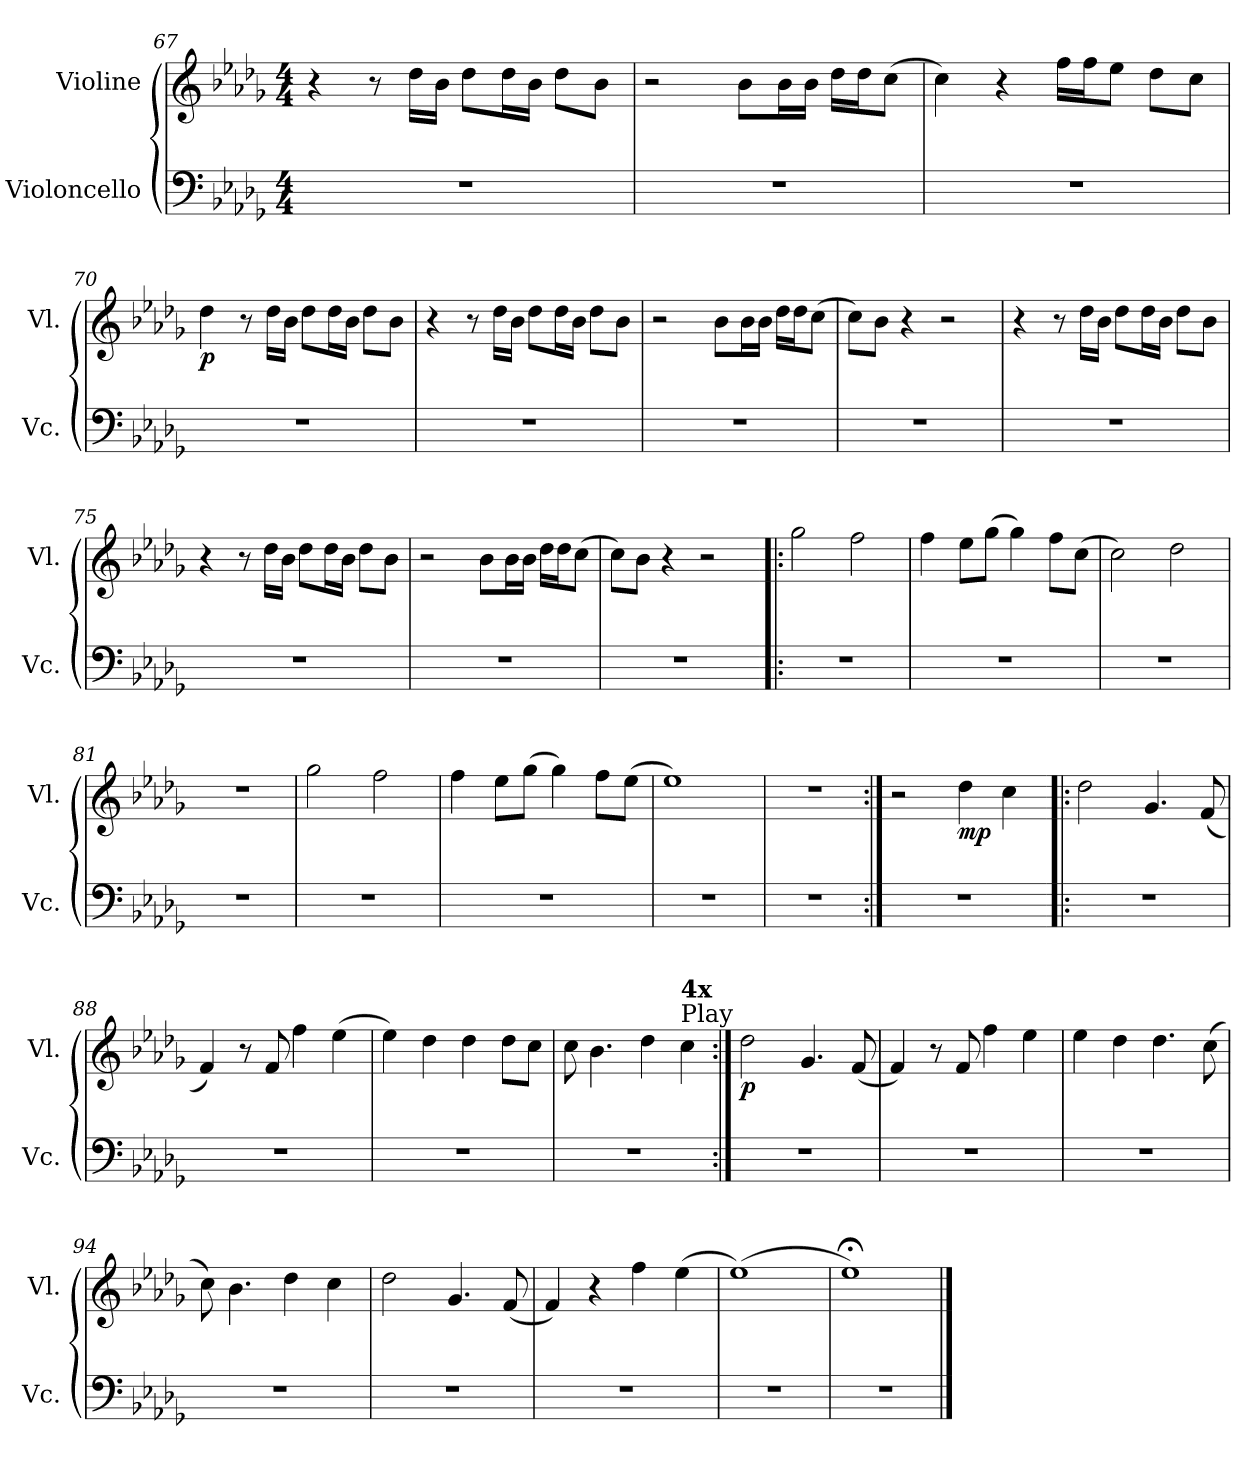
**kern	**kern	**dynam
*part2	*part1	*part1
*staff2	*staff1	*staff1
*I"Violoncello	*I"Violine	*
*I'Vc.	*I'Vl.	*
!!LO:LB:g=z
*clefF4	*clefG2	*
*k[b-e-a-d-g-]	*k[b-e-a-d-g-]	*
*M4/4	*M4/4	*
=67	=67	=67
1r	4r	.
.	8r	.
.	16dd-\LL	.
.	16b-\JJ	.
.	8dd-\L	.
.	16dd-\L	.
.	16b-\JJ	.
.	8dd-\L	.
.	8b-\J	.
=68	=68	=68
1r	2r	.
.	8b-\L	.
.	16b-\L	.
.	16b-\JJ	.
.	16dd-\LL	.
.	16dd-\J	.
.	(8cc\J	.
=69	=69	=69
1r	4cc\)	.
.	4r	.
.	16ff\LL	.
.	16ff\J	.
.	8ee-\J	.
.	8dd-\L	.
.	8cc\J	.
=70	=70	=70
!	!	!LO:DY:b
1r	4dd-\	p
.	8r	.
.	16dd-\LL	.
.	16b-\JJ	.
.	8dd-\L	.
.	16dd-\L	.
.	16b-\JJ	.
.	8dd-\L	.
.	8b-\J	.
=71	=71	=71
1r	4r	.
.	8r	.
.	16dd-\LL	.
.	16b-\JJ	.
.	8dd-\L	.
.	16dd-\L	.
.	16b-\JJ	.
.	8dd-\L	.
.	8b-\J	.
!!LO:LB:g=z
=72	=72	=72
1r	2r	.
.	8b-\L	.
.	16b-\L	.
.	16b-\JJ	.
.	16dd-\LL	.
.	16dd-\J	.
.	(8cc\J	.
=73	=73	=73
1r	8cc\L)	.
.	8b-\J	.
.	4r	.
.	2r	.
=74	=74	=74
1r	4r	.
.	8r	.
.	16dd-\LL	.
.	16b-\JJ	.
.	8dd-\L	.
.	16dd-\L	.
.	16b-\JJ	.
.	8dd-\L	.
.	8b-\J	.
=75	=75	=75
1r	4r	.
.	8r	.
.	16dd-\LL	.
.	16b-\JJ	.
.	8dd-\L	.
.	16dd-\L	.
.	16b-\JJ	.
.	8dd-\L	.
.	8b-\J	.
=76	=76	=76
1r	2r	.
.	8b-\L	.
.	16b-\L	.
.	16b-\JJ	.
.	16dd-\LL	.
.	16dd-\J	.
.	(8cc\J	.
=77	=77	=77
1r	8cc\L)	.
.	8b-\J	.
.	4r	.
.	2r	.
!!LO:LB:g=z
=78!|:	=78!|:	=78!|:
*	*MM100	*
1r	2gg-\	.
.	2ff\	.
=79	=79	=79
1r	4ff\	.
.	8ee-\L	.
.	(8gg-\J	.
.	4gg-\)	.
.	8ff\L	.
.	(8cc\J	.
=80	=80	=80
1r	2cc\)	.
.	2dd-\	.
=81	=81	=81
1r	1r	.
=82	=82	=82
1r	2gg-\	.
.	2ff\	.
=83	=83	=83
1r	4ff\	.
.	8ee-\L	.
.	(8gg-\J	.
.	4gg-\)	.
.	8ff\L	.
.	(8ee-\J	.
=84	=84	=84
1r	1ee-)	.
=85	=85	=85
1r	1r	.
=86:|!	=86:|!	=86:|!
1r	2r	.
!	!	!LO:DY:b
.	4dd-\	mp
.	4cc\	.
=87!|:	=87!|:	=87!|:
1r	2dd-\	.
.	4.g-/	.
.	(8f/	.
!!LO:PB:g=z
=88	=88	=88
1r	4f/)	.
.	8r	.
.	8f/	.
.	4ff\	.
.	(4ee-\	.
=89	=89	=89
1r	4ee-\)	.
.	4dd-\	.
.	4dd-\	.
.	8dd-\L	.
.	8cc\J	.
=90	=90	=90
1r	8cc\	.
.	4.b-\	.
.	4dd-\	.
!	!LO:TX:a:t=Play	!
!	!LO:TX:a:B:t=4x	!
.	4cc\	.
=91:|!	=91:|!	=91:|!
!	!	!LO:DY:b
1r	2dd-\	p
.	4.g-/	.
.	(8f/	.
=92	=92	=92
1r	4f/)	.
.	8r	.
.	8f/	.
.	4ff\	.
.	4ee-\	.
=93	=93	=93
1r	4ee-\	.
.	4dd-\	.
.	4.dd-\	.
.	(8cc\	.
=94	=94	=94
1r	8cc\)	.
.	4.b-\	.
.	4dd-\	.
.	4cc\	.
=95	=95	=95
1r	2dd-\	.
.	4.g-/	.
.	(8f/	.
!!LO:LB:g=z
=96	=96	=96
1r	4f/)	.
.	4r	.
.	4ff\	.
.	(4ee-\	.
=97	=97	=97
1r	(1ee-)	.
=98	=98	=98
1r	1ee-;<)	.
==	==	==
*-	*-	*-
